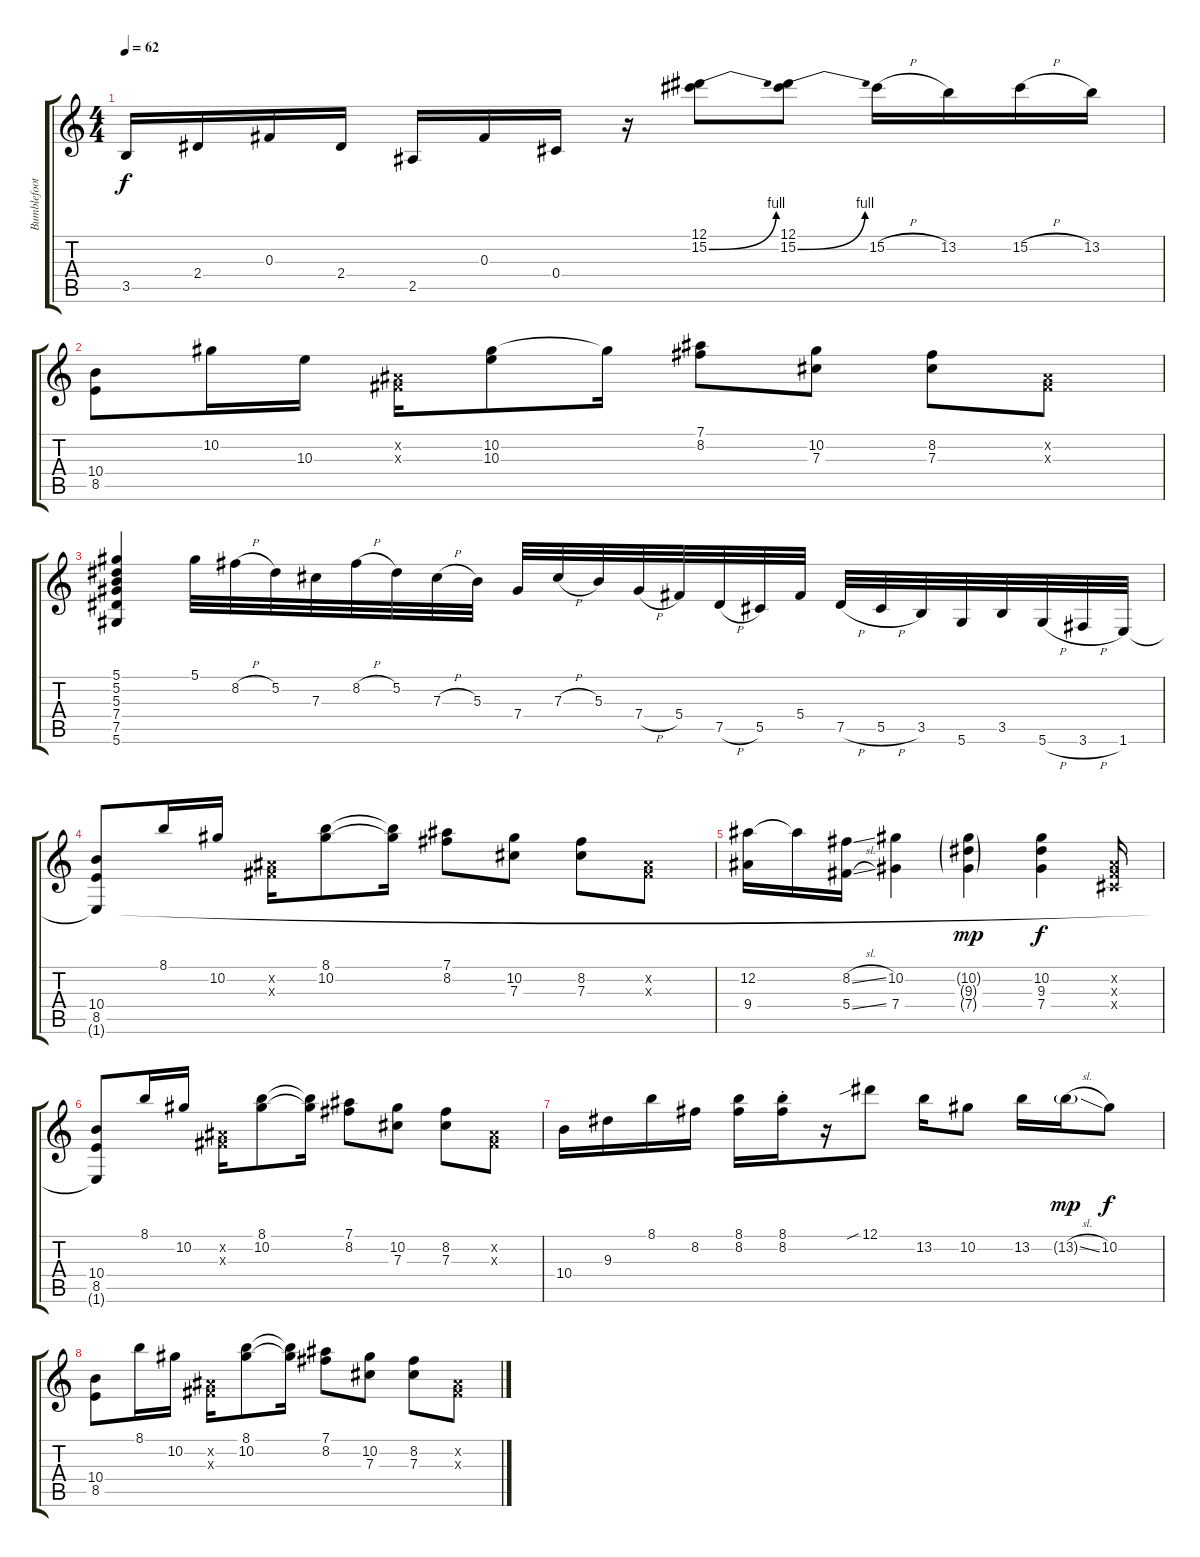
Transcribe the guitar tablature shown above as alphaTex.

\track ("Bumblefoot" "Bumblefoot") {instrument overdrivenguitar}
\staff {score tabs}
\tuning (Eb4 Bb3 Gb3 Db3 Ab2 Eb2) {hide}
\ts (4 4)
\tempo 62
\clef g2
\ks c
3.5.16{dy f} 2.4.16 0.3.16 2.4.16 2.5.16 0.3.16 0.4.16 r.16 (12.1 15.2{be (bend 0 0 60 4)}).8 (12.1 15.2{be (bend 0 0 60 4)}).8 15.2{h}.16 13.2.16 15.2{h}.16 13.2.16 |
(10.4 8.5).8 10.2.16 10.3.16 (0.2{x} 0.3{x}).16 (10.2 10.3).8 10.2{t}.16 (7.1 8.2).8 (10.2 7.3).8 (8.2 7.3).8 (0.2{x} 0.3{x}).8 |
(5.1 5.2 5.3 7.4 7.5 5.6).4 5.1.32 8.2{h}.32 5.2.32 7.3.32 8.2{h}.32 5.2.32 7.3{h}.32 5.3.32 7.4.32 7.3{h}.32 5.3.32 7.4{h}.32 5.4.32 7.5{h}.32 5.5.32 5.4.32 7.5{h}.32 5.5{h}.32 3.5.32 5.6.32 3.5.32 5.6{h}.32 3.6{h}.32 1.6.32 |
(10.4 8.5 1.6{t}).8 8.1.16 10.2.16 (0.2{x} 0.3{x}).16 (8.1 10.2).8 (8.1{t} 10.2{t}).16 (7.1 8.2).8 (10.2 7.3).8 (8.2 7.3).8 (0.2{x} 0.3{x}).8 |
(12.2 9.4).16 12.2{t}.16 (8.2{sl} 5.4{sl}).16 (10.2 7.4).4 (10.2{g} 9.3{g} 7.4{g}).4{dy mp} (10.2 9.3 7.4).4{dy f} (0.2{x} 0.3{x} 0.4{x}).16 |
(10.4 8.5 1.6{t}).8 8.1.16 10.2.16 (0.2{x} 0.3{x}).16 (8.1 10.2).8 (8.1{t} 10.2{t}).16 (7.1 8.2).8 (10.2 7.3).8 (8.2 7.3).8 (0.2{x} 0.3{x}).8 |
10.4.16 9.3.16 8.1.16 8.2.16 (8.1 8.2).16 (8.1{st} 8.2{st}).16 r.16 12.1{sib}.8 13.2.16 10.2.8 13.2.16 13.2{sl g}.16{dy mp} 10.2.8{dy f} |
(10.4 8.5).8 8.1.16 10.2.16 (0.2{x} 0.3{x}).16 (8.1 10.2).8 (8.1{t} 10.2{t}).16 (7.1 8.2).8 (10.2 7.3).8 (8.2 7.3).8 (0.2{x} 0.3{x}).8
